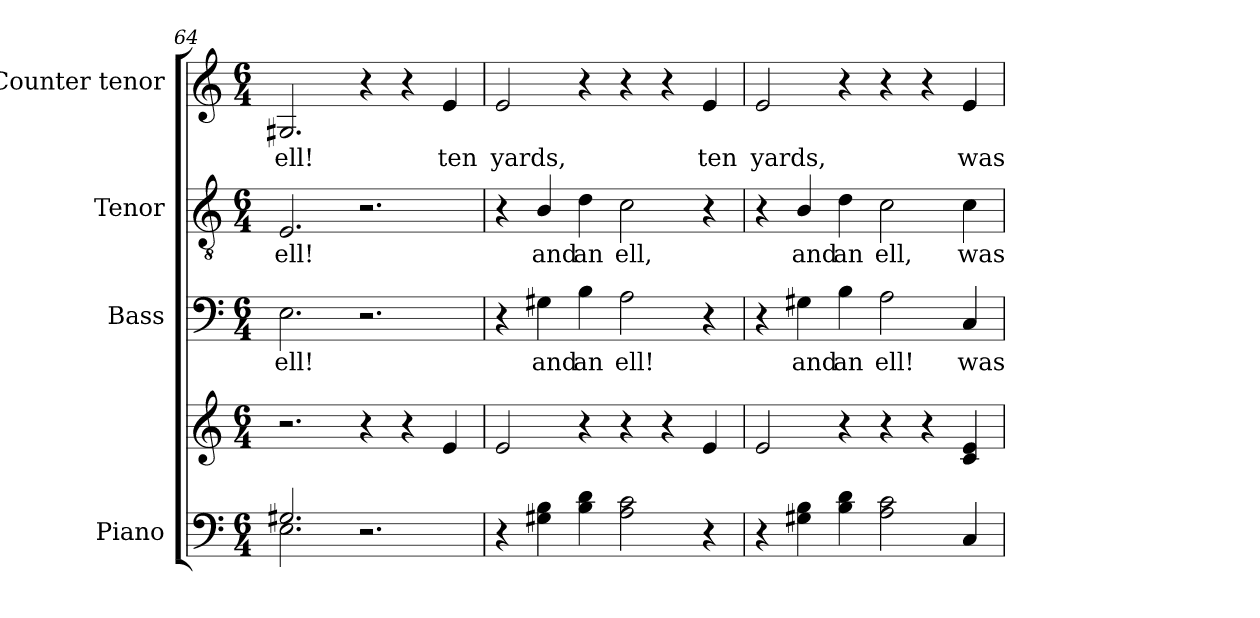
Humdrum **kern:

**kern	**kern	**kern	**text	**kern	**text	**kern	**text
*part4	*part4	*part3	*part3	*part2	*part2	*part1	*part1
*staff5	*staff4	*staff3	*staff3	*staff2	*staff2	*staff1	*staff1
*I"Piano	*	*I"Bass	*	*I"Tenor	*	*I"Counter tenor	*
*	*	*I'B.	*	*I'T.	*	*	*
*clefF4	*clefG2	*clefF4	*	*clefGv2	*	*clefG2	*
*	*	*	*	*ITrd7c12	*	*	*
*k[]	*k[]	*k[]	*	*k[]	*	*k[]	*
*C:	*C:	*C:	*	*C:	*	*C:	*
*M6/4	*M6/4	*M6/4	*	*M6/4	*	*M6/4	*
=64	=64	=64	=64	=64	=64	=64	=64
*^	*	*	*	*	*	*	*
!	!	!	!	!LO:LY:b:color=#000000	!	!	!	!
!	!	!	!	!	!	!LO:LY:b:color=#000000	!	!
!	!	!	!	!	!	!	!	!LO:LY:b:color=#000000
2.G#Xi/	2.Ei\	2.r	2.Ei\	ell!	2.EEi/	ell!	2.G#Xi/	ell!
2.r	2.ryy	4r	2.r	.	2.r	.	4r	.
.	.	4r	.	.	.	.	4r	.
!	!	!	!	!	!	!	!	!LO:LY:b:color=#000000
.	.	4ei/	.	.	.	.	4ei/	ten
*v	*v	*	*	*	*	*	*	*
=65	=65	=65	=65	=65	=65	=65	=65
!	!	!	!	!	!	!	!LO:LY:b:color=#000000
4r	2ei/	4r	.	4r	.	2ei/	yards,
!	!	!	!LO:LY:b:color=#000000	!	!	!	!
!	!	!	!	!	!LO:LY:b:color=#000000	!	!
4G#Xi\ 4Bi	.	4G#Xi\	and	4BBi/	and	.	.
!	!	!	!LO:LY:b:color=#000000	!	!	!	!
!	!	!	!	!	!LO:LY:b:color=#000000	!	!
4Bi\ 4di	4r	4Bi\	an	4Di\	an	4r	.
!	!	!	!LO:LY:b:color=#000000	!	!	!	!
!	!	!	!	!	!LO:LY:b:color=#000000	!	!
2Ai\ 2ci	4r	2Ai\	ell!	2Ci\	ell,	4r	.
.	4r	.	.	.	.	4r	.
!	!	!	!	!	!	!	!LO:LY:b:color=#000000
4r	4ei/	4r	.	4r	.	4ei/	ten
=66	=66	=66	=66	=66	=66	=66	=66
!	!	!	!	!	!	!	!LO:LY:b:color=#000000
4r	2ei/	4r	.	4r	.	2ei/	yards,
!	!	!	!LO:LY:b:color=#000000	!	!	!	!
!	!	!	!	!	!LO:LY:b:color=#000000	!	!
4G#Xi\ 4Bi	.	4G#Xi\	and	4BBi/	and	.	.
!	!	!	!LO:LY:b:color=#000000	!	!	!	!
!	!	!	!	!	!LO:LY:b:color=#000000	!	!
4Bi\ 4di	4r	4Bi\	an	4Di\	an	4r	.
!	!	!	!LO:LY:b:color=#000000	!	!	!	!
!	!	!	!	!	!LO:LY:b:color=#000000	!	!
2Ai\ 2ci	4r	2Ai\	ell!	2Ci\	ell,	4r	.
.	4r	.	.	.	.	4r	.
!	!	!	!LO:LY:b:color=#000000	!	!	!	!
!	!	!	!	!	!LO:LY:b:color=#000000	!	!
!	!	!	!	!	!	!	!LO:LY:b:color=#000000
4Ci/	4ci/ 4ei	4Ci/	was	4Ci\	was	4ei/	was
=	=	=	=	=	=	=	=
*-	*-	*-	*-	*-	*-	*-	*-
